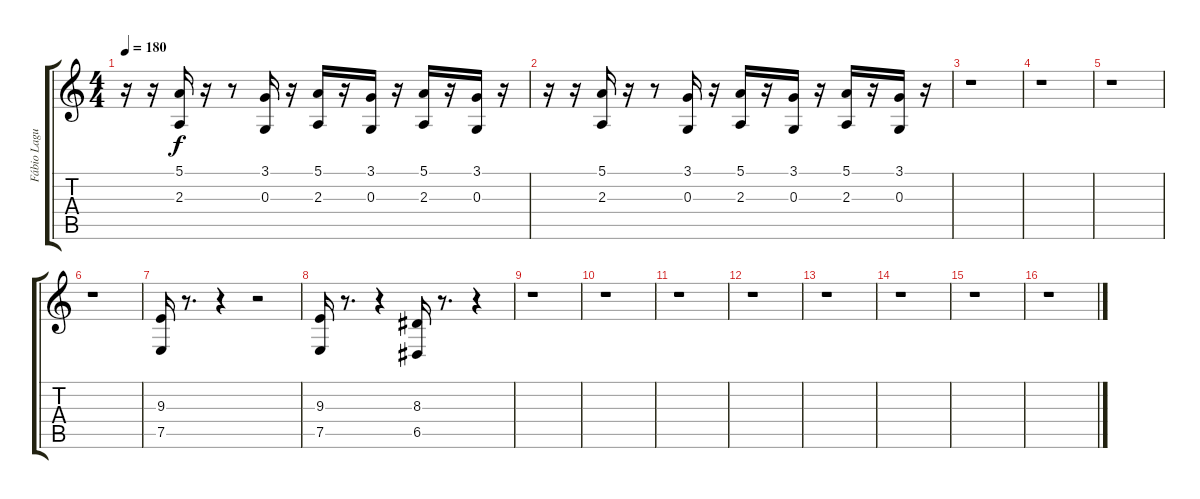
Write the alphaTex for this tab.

\track ("Fábio Laguna" "Fábio Lagu") {instrument stringensemble1}
\staff {score tabs}
\tuning (E4 B3 G3 D3 A2 E2) {hide}
\ts (4 4)
\tempo 180
\clef g2
\ks c
r.16{dy f} r.16 (5.1 2.3).16 r.16 r.8 (3.1 0.3).16 r.16 (5.1 2.3).16 r.16 (3.1 0.3).16 r.16 (5.1 2.3).16 r.16 (3.1 0.3).16 r.16 |
r.16 r.16 (5.1 2.3).16 r.16 r.8 (3.1 0.3).16 r.16 (5.1 2.3).16 r.16 (3.1 0.3).16 r.16 (5.1 2.3).16 r.16 (3.1 0.3).16 r.16 |
r.1 |
r.1 |
r.1 |
r.1 |
(9.3 7.5).16 r.8{d} r.4 r.2 |
(9.3 7.5).16 r.8{d} r.4 (8.3 6.5).16 r.8{d} r.4 |
r.1 |
r.1 |
r.1 |
r.1 |
r.1 |
r.1 |
r.1 |
r.1
